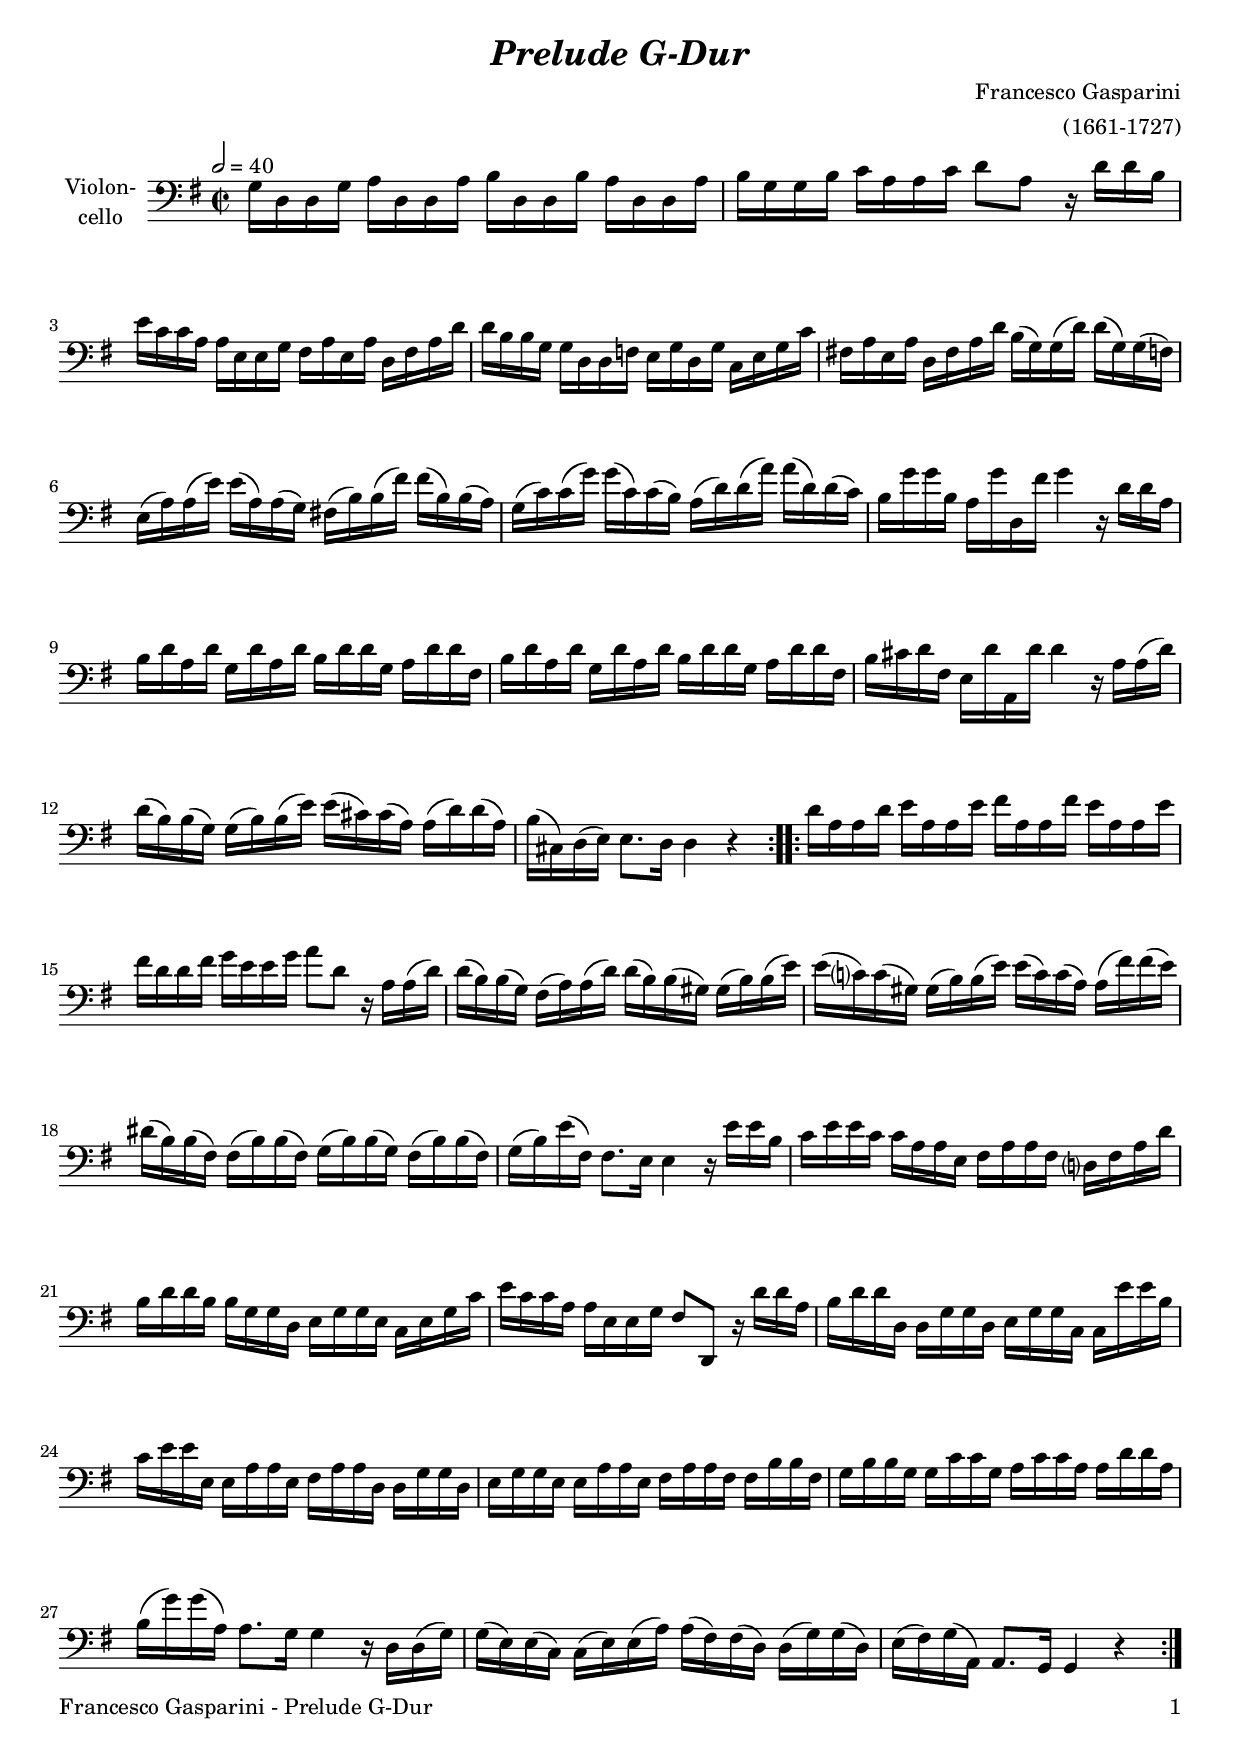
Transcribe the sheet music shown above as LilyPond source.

\version "2.24.4"
\include "deutsch.ly"

#(set-global-staff-size 19)

\header {
  title     = \markup \bold \italic "Prelude G-Dur"
  composer  = "Francesco Gasparini"
  arranger  = "(1661-1727)"
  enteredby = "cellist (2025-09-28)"
%  piece     = ""
}

voiceconsts = {
  \key g \major
  \time 2/2
  \clef "bass"
%  \numericTimeSignature
  \compressEmptyMeasures
  % Set default beaming for all staves
  \set Timing.beamExceptions = #'()
  \set Timing.baseMoment     = #(ly:make-moment 1 4)
  \set Timing.beatStructure  = #'(1 1 1 1)
  \tempo 2=40
}

mist = "string ensemble 1"
mivl = "violin"
mivc = "cello"
mipz = "pizzicato strings"

va = \relative c' {
  \voiceconsts

  \repeat volta 2 {
    g16 d d g a d, d a' h d, d h' a d, d a'
    h g g h c a a c d8 a r16 d d h
    e c c a a e e g fis a e a d, fis a d

    d h h g g d d f e g d g c, e g c
    fis,! a e a d, fis a d h( g) g( d') d( g,) g( f)
    e( a) a( e') e( a,) a( g) fis!( h) h( fis') fis( h,) h( a)

    g( c) c( g') g( c,) c( h) a( d) d( a') a( d,) d( c)
    h g' g h, a g' d, fis' g4 r16 d d a
    h d a d g, d' a d h d d g, a d d fis,

    h d a d g, d' a d h d d g, a d d fis,
    h cis d fis, e d' a, d' d4 r16 a a( d)
    d( h) h( g) g( h) h( e) e( cis) cis( a) a( d) d( a)

    h( cis,) d( e) e8. d16 d4 r
  }

  \repeat volta 2 {
    d'16 a a d e a, a e' fis a, a fis' e a, a e'
    fis d d fis g e e g a8 d, r16 a a( d)

    d( h) h( g) fis( a) a( d) d( h) h( gis) gis( h) h( e)
    e( c?) c( gis) gis( h) h( e) e( c) c( a) a( fis') fis( e)
    dis( h) h( fis) fis( h) h( fis) g( h) h( g) fis( h) h( fis)


    g( h) e( fis,) fis8. e16 e4 r16 e' e h
    c e e c c a a e fis a a fis d? fis a d
    h d d h h g g d e g g e c e g c

    e c c a a e e g fis8 d, r16 d'' d a
    h d d d, d g g d e g g c, c e' e h
    c e e e, e a a e fis a a d, d g g d

    e g g e e a a e fis a a fis fis h h fis
    g h h g g c c g a c c a a d d a

    h( g') g( a,) a8. g16 g4 r16 d d( g)
    g( e) e( c) c( e) e( a) a( fis) fis( d) d( g) g( d)
    e( fis) g( a,) a8. g16 g4 r
  }
}


music = \new StaffGroup <<
      \new Staff {
	\set Staff.midiInstrument = \mivc
	\set Staff.instrumentName = \markup \center-column { "Violon-" "cello" }
	\transpose g g { \va }
      }
>>

\book {
   \paper {
    print-page-number = ##t
    print-first-page-number = ##t
    ragged-last-bottom = ##f
    oddHeaderMarkup = \markup \null
    evenHeaderMarkup = \markup \null
    oddFooterMarkup = \markup {
      \fill-line {
        \if \should-print-page-number
        "Francesco Gasparini - Prelude G-Dur" \fromproperty #'page:page-number-string
      }
    }
    evenFooterMarkup = \oddFooterMarkup
  } \score {
    \music
    \layout {}
  }

  \score {
    \unfoldRepeats \music

    \midi {
      \context {
        \Score
      }
    }
  }
}
